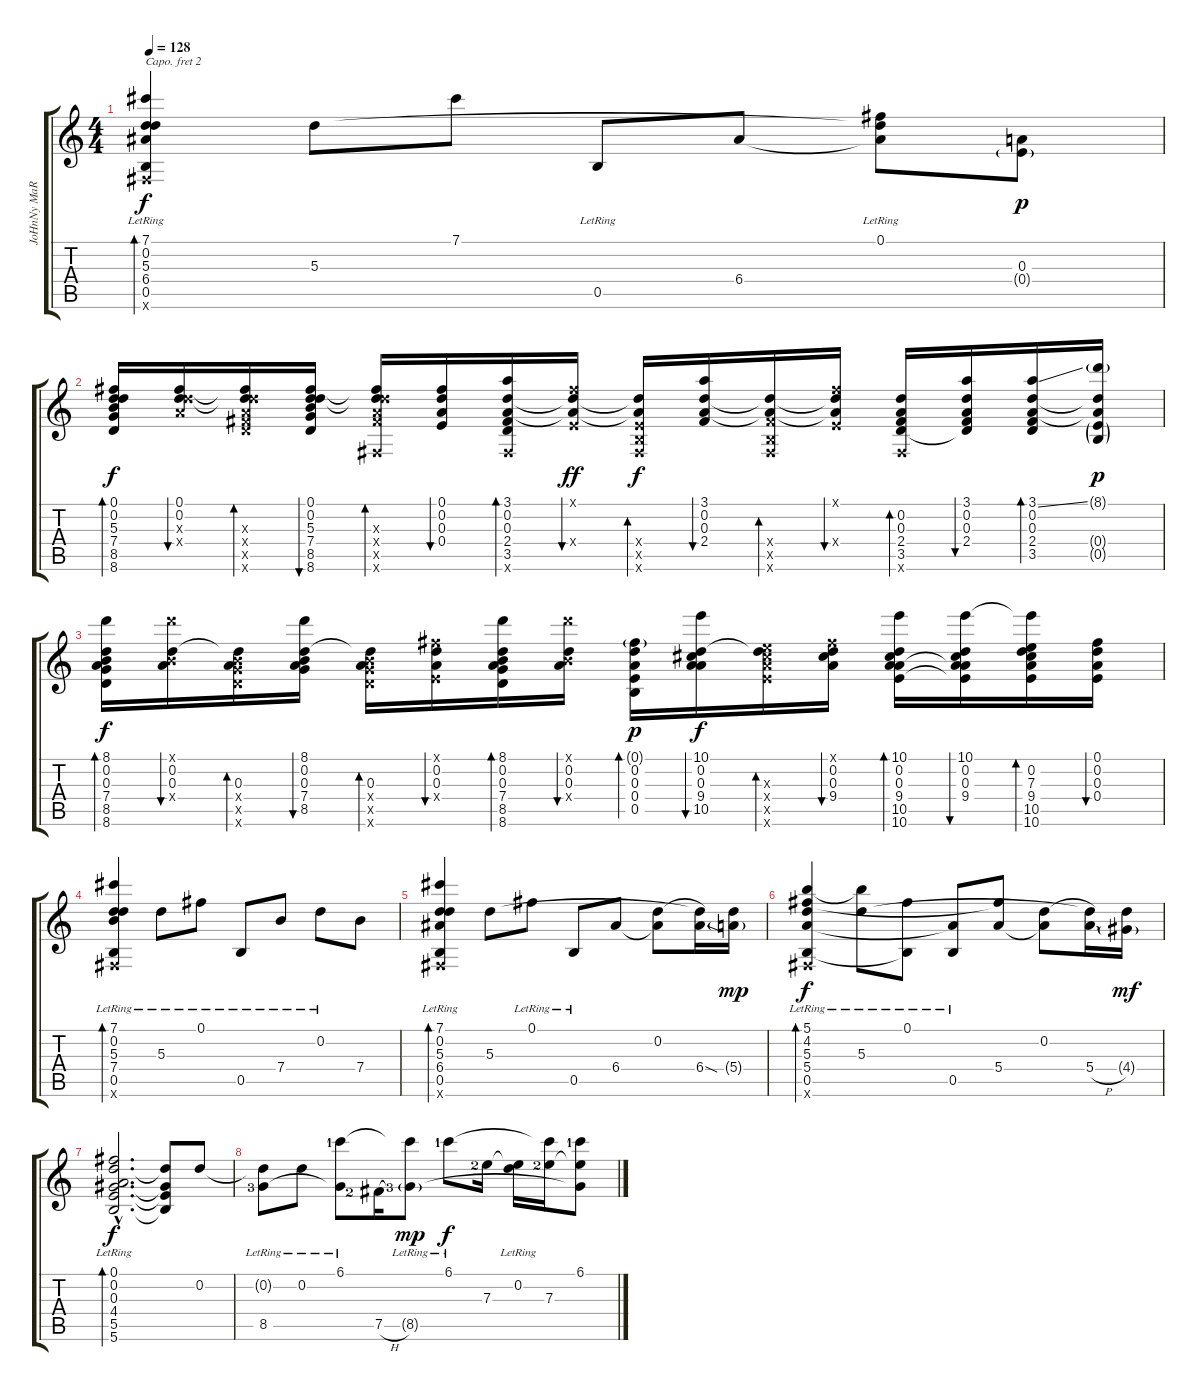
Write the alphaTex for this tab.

\track ("JoHnNy MaRr" "JoHnNy MaR") {instrument electricguitarclean}
\staff {score tabs}
\capo 2
\tuning (E4 C4 G3 D3 A2 E2) {hide}
\ts (4 4)
\tempo 128
\clef g2
\ks c
(7.1{lr} 0.2{lr} 5.3 6.4{lr} 0.5{lr} 0.6{x}).4{bd 120 dy f} 5.3.8 7.1.8 0.5{lr}.8 6.4.8 (0.1{lr} 5.3{t} 6.4{t}).8 (0.3 0.4{g}).8{dy p} |
(0.1 0.2 5.3 7.4 8.5 8.6).16{bd 30 dy f} (0.1 0.2 5.3{x} 5.4{x}).16{bu 30} (0.1{t} 0.2{t} 5.3{x} 5.4{x} 7.5{x} 8.6{x}).16{bd 30} (0.1 0.2 5.3 7.4 8.5 8.6).16{bu 30} (0.1{t} 0.2{t} 5.3{x} 5.4{x} 7.5{x} 0.6{x}).16{bd 30} (0.1 0.2 0.3 0.4).16{bu 30} (3.1 0.2 0.3 2.4 3.5 0.6{x}).16{bd 30} (0.1{x} 0.2{t} 0.3{t} 0.4{x}).16{bu 30 dy ff} (0.2{t} 0.3{t} 0.4{x} 0.5{x} 0.6{x}).16{bd 30 dy f} (3.1 0.2 0.3 2.4).16{bu 30} (0.2{t} 0.3{t} 2.4{x} 0.5{x} 0.6{x}).16{bd 30} (0.1{x} 0.2{t} 0.3{t} 0.4{x}).16{bu 30} (0.2 0.3 2.4 3.5 0.6{x}).16{bd 30} (3.1 0.2 0.3 2.4 3.5{t}).16{bu 30} (3.1{ss} 0.2 0.3 2.4 3.5).16{bd 30} (8.1{g} 0.2{t} 0.3{t} 0.4{g} 0.5{g}).16{dy p} |
(8.1 0.2 0.3 7.4 8.5 8.6).16{bd 30 dy f} (8.1{x} 0.2 0.3 7.4{x}).16{bu 30} (0.2{t} 0.3 7.4{x} 8.5{x} 8.6{x}).16{bd 30} (8.1 0.2 0.3 7.4 8.5).16{bu 30} (0.2{t} 0.3 7.4{x} 8.5{x} 8.6{x}).16{bd 30} (0.1{x} 0.2 0.3 0.4{x}).16{bu 30} (8.1 0.2 0.3 7.4 8.5 8.6).16{bd 30} (8.1{x} 0.2 0.3 7.4{x}).16{bu 30} (0.1{g} 0.2 0.3 0.4 0.5).16{bd 30 dy p} (10.1 0.2 0.3 9.4 10.5).16{bu 30 dy f} (0.2{t} 7.3{x} 9.4{x} 10.5{x} 10.6{x}).16{bd 30} (0.1{x} 0.2 0.3 9.4).16{bu 30} (10.1 0.2 0.3 9.4 10.5 10.6).16{bd 30} (10.1 0.2 0.3 9.4 10.5{t} 10.6{t}).16{bu 30} (10.1{t} 0.2 7.3 9.4 10.5 10.6).16{bd 30} (0.1 0.2 0.3 0.4).16{bu 30} |
(7.1{lr} 0.2{lr} 5.3 7.4{lr} 0.5{lr} 0.6{x}).4{bd 120} 5.3{lr}.8 0.1{lr}.8 0.5{lr}.8 7.4{lr}.8 0.2{lr}.8 7.4.8 |
(7.1{lr} 0.2{lr} 5.3 6.4{lr} 0.5{lr} 0.6{x}).4{bd 120} 5.3.8 0.1{lr}.8 0.5{lr}.8 6.4.8 (0.2 6.4{t}).8 (5.3{t} 6.4{sod}).16 (0.2{t} 5.4{g}).16{dy mp} |
(5.1 4.2{lr} 5.3 5.4 0.5{lr} 0.6{x}).4{bd 120 dy f} (5.1{t} 5.3{lr}).8 (0.1{lr} 0.5{t}).8 (5.4{t} 0.5{lr}).8 (4.2{t} 5.4).8 (0.2 5.4{t}).8 (5.3{t} 5.4{h}).16 (0.2{t} 4.4{g}).16{dy mf} |
(0.1{hac lr} 0.2{hac} 0.3{hac lr} 4.4{hac} 5.5{hac} 5.6{hac}).2{d bd 120 dy f} (0.2{t} 4.4{t} 5.5{t} 5.6{t}).8 0.2.8 |
(0.2{t} 8.5{lr lf 4}).8 0.2{lr}.8 (6.1{lr lf 2} 8.5{t}).8 7.5{h lf 3}.16 (6.1{t} 8.5{g lr lf 4}).8{dy mp volume 14} 6.1{lr lf 2}.8{dy f volume 12} 7.3{lf 3}.16 (0.2{lr} 7.3{t}).16 (6.1{t} 7.3{lf 3}).16 (6.1{lf 2} 7.3{t} 8.5{t}).8
